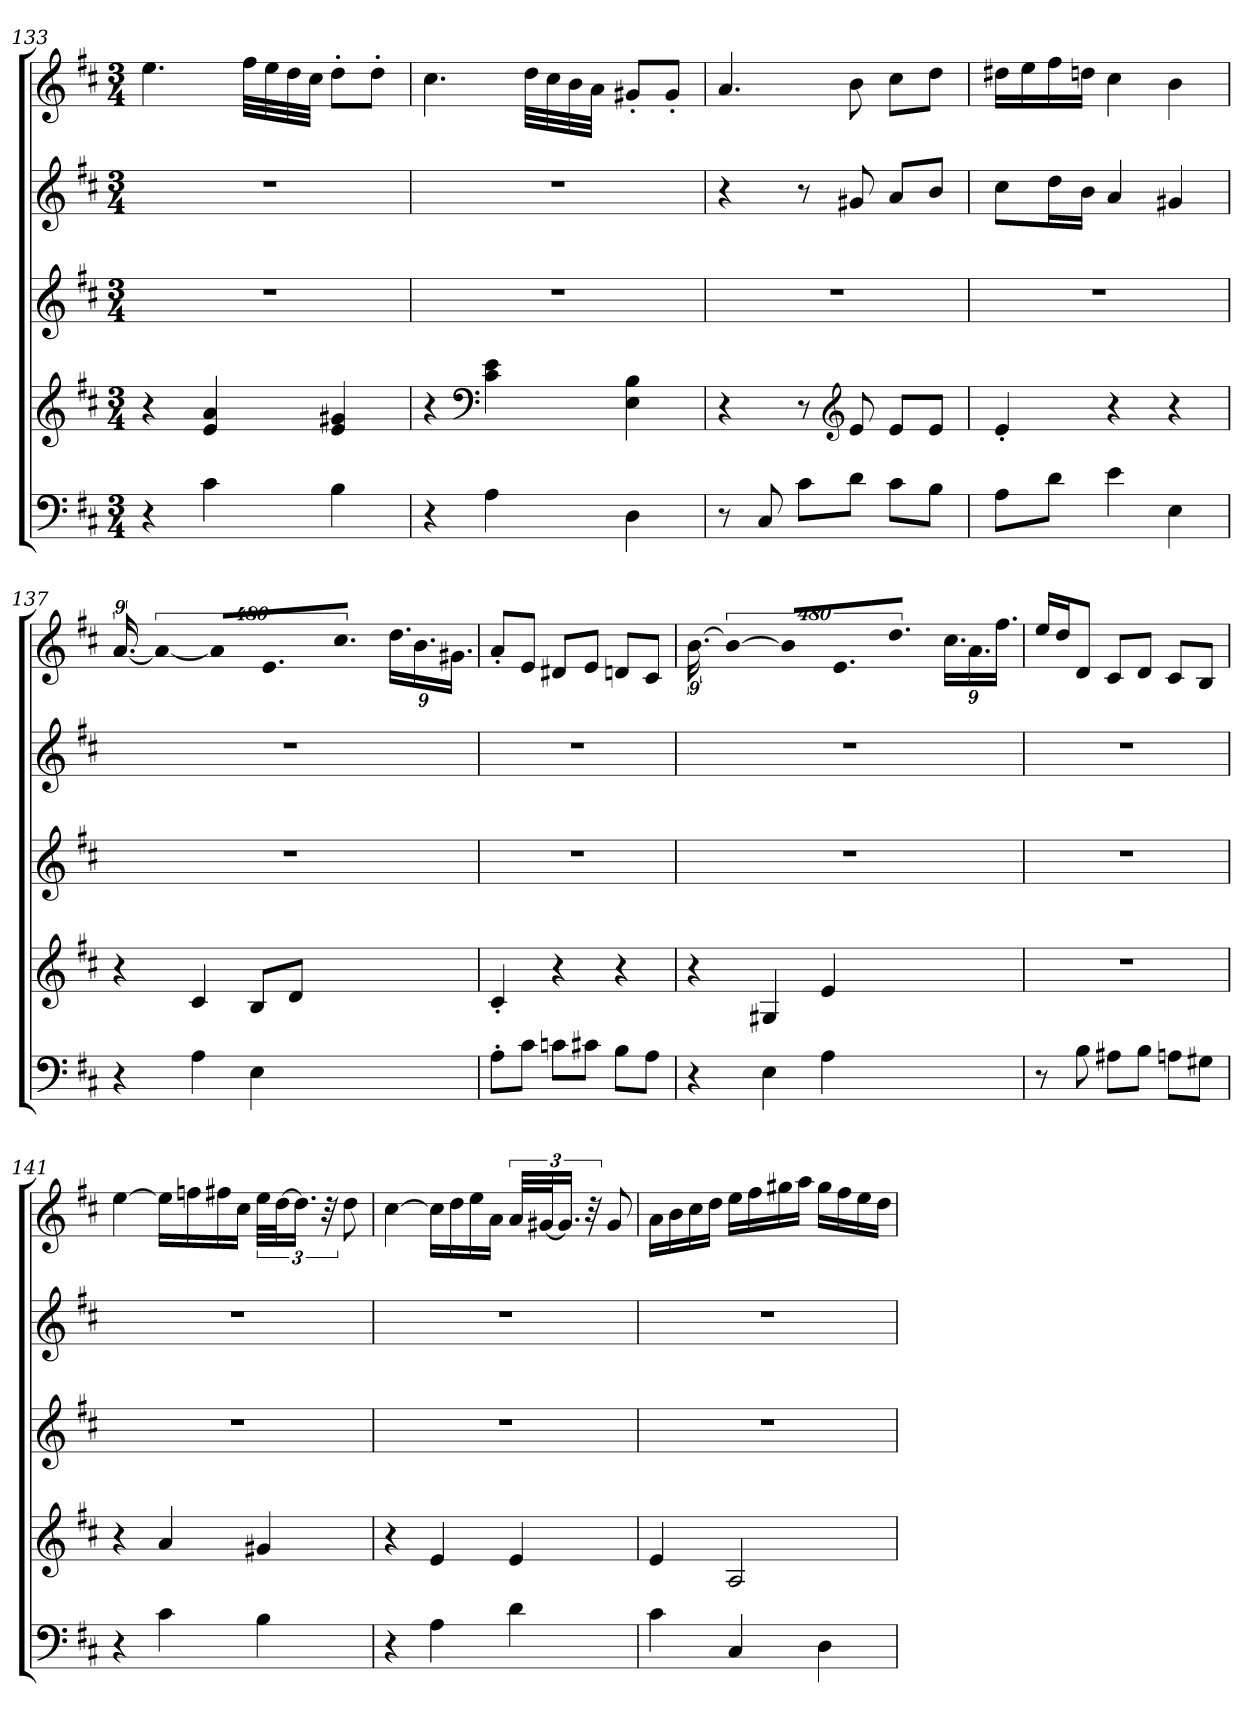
**kern	**kern	**kern	**kern	**kern
*part5	*part4	*part3	*part2	*part1
*staff5	*staff4	*staff3	*staff2	*staff1
*clefF4	*clefG2	*clefG2	*clefG2	*clefG2
*k[f#c#]	*k[f#c#]	*k[f#c#]	*k[f#c#]	*k[f#c#]
*M3/4	*M3/4	*M3/4	*M3/4	*M3/4
*MM69	*MM69	*MM69	*MM69	*MM69
=133	=133	=133	=133	=133
4r	4r	2.r	2.r	4.ee\
4c#\	4e/ 4a/	.	.	.
.	.	.	.	32ff#\LLL
.	.	.	.	32ee\
.	.	.	.	32dd\
.	.	.	.	32cc#\JJJ
4B\	4e/ 4g#X/	.	.	8dd'\L
.	.	.	.	8dd'\J
=134	=134	=134	=134	=134
*	*	*	*	*MM69
4r	4r	2.r	2.r	4.cc#\
*	*clefF4	*	*	*
4A\	4c#\ 4e\	.	.	.
.	.	.	.	32dd\LLL
.	.	.	.	32cc#\
.	.	.	.	32b\
.	.	.	.	32a\JJJ
4D\	4E\ 4B\	.	.	8g#X'/L
.	.	.	.	8g#'/J
!!LO:PB:g=z
=135	=135	=135	=135	=135
*	*	*	*	*MM69
8r	4r	2.r	4r	4.a/
8C#/	.	.	.	.
8c#\L	8r	.	8r	.
*	*clefG2	*	*	*
8d\J	8e/	.	8g#X/	8b\
8c#\L	8e/L	.	8a/L	8cc#\L
8B\J	8e/J	.	8b/J	8dd\J
=136	=136	=136	=136	=136
8A\L	4e'/	2.r	8cc#\L	16dd#X\LL
.	.	.	.	16ee\
8d\J	.	.	16dd\L	16ff#\
.	.	.	16b\JJ	16ddn\JJ
4e\	4r	.	4a/	4cc#\
*	*	*	*	*MM56
4E\	4r	.	4g#X/	4b\
=137	=137	=137	=137	=137
*	*	*	*	*MM69
4r	4r	2.r	2.r	[18.a/
!	!	!	!	!LO:N:vis=4
.	.	.	.	1920%427a/_
4A\	4c#/	.	.	.
!	!	!	!	!LO:N:vis=32
.	.	.	.	1920%53a/KLL]
.	.	.	.	18.e/
.	.	.	.	18.cc#/JJ
4E\	8B/L	.	.	18.dd\LL
.	.	.	.	18.b\
.	8d/J	.	.	.
.	.	.	.	18.g#X\JJ
=138	=138	=138	=138	=138
8A'\L	4c#'/	2.r	2.r	8a'/L
8c#\J	.	.	.	8e/J
8cn\L	4r	.	.	8d#X/L
8c#X\J	.	.	.	8e/J
8B\L	4r	.	.	8dn/L
8A\J	.	.	.	8c#/J
!!LO:LB:g=z
=139	=139	=139	=139	=139
*	*	*	*	*MM69
4r	4r	2.r	2.r	[18.b\
!	!	!	!	!LO:N:vis=4
.	.	.	.	1920%427b\_
4E\	4G#X/	.	.	.
!	!	!	!	!LO:N:vis=32
.	.	.	.	1920%53b/KLL]
.	.	.	.	18.e/
.	.	.	.	18.dd/JJ
4A\	4e/	.	.	18.cc#\LL
.	.	.	.	18.a\
.	.	.	.	18.ff#\JJ
=140	=140	=140	=140	=140
8r	2.r	2.r	2.r	16ee/LL
.	.	.	.	16dd/J
8B\	.	.	.	8d/J
8A#X\L	.	.	.	8c#/L
8B\J	.	.	.	8d/J
8An\L	.	.	.	8c#/L
8G#X\J	.	.	.	8B/J
=141	=141	=141	=141	=141
*	*	*	*	*MM69
4r	4r	2.r	2.r	[4ee\
4c#\	4a/	.	.	16ee\LL]
.	.	.	.	16ffn\
.	.	.	.	16ff#X\
.	.	.	.	16cc#\JJ
4B\	4g#X/	.	.	48ee\LLL
.	.	.	.	[48dd\J
.	.	.	.	24.dd\JJ]
.	.	.	.	48r
.	.	.	.	8dd\
!!LO:PB:g=z
=142	=142	=142	=142	=142
*	*	*	*	*MM69
4r	4r	2.r	2.r	[4cc#\
4A\	4e/	.	.	16cc#\LL]
.	.	.	.	16dd\
.	.	.	.	16ee\
.	.	.	.	16a\JJ
4d\	4e/	.	.	48a/LLL
.	.	.	.	[48g#X/J
.	.	.	.	24.g#/JJ]
.	.	.	.	48r
.	.	.	.	8g#/
=143	=143	=143	=143	=143
*	*	*	*	*MM69
4c#\	4e/	2.r	2.r	16a\LL
.	.	.	.	16b\
.	.	.	.	16cc#\
.	.	.	.	16dd\JJ
4C#/	2A/	.	.	16ee\LL
.	.	.	.	16ff#\
.	.	.	.	16gg#X\
.	.	.	.	16aa\JJ
4D\	.	.	.	16gg#\LL
.	.	.	.	16ff#\
.	.	.	.	16ee\
.	.	.	.	16dd\JJ
=	=	=	=	=
*-	*-	*-	*-	*-
